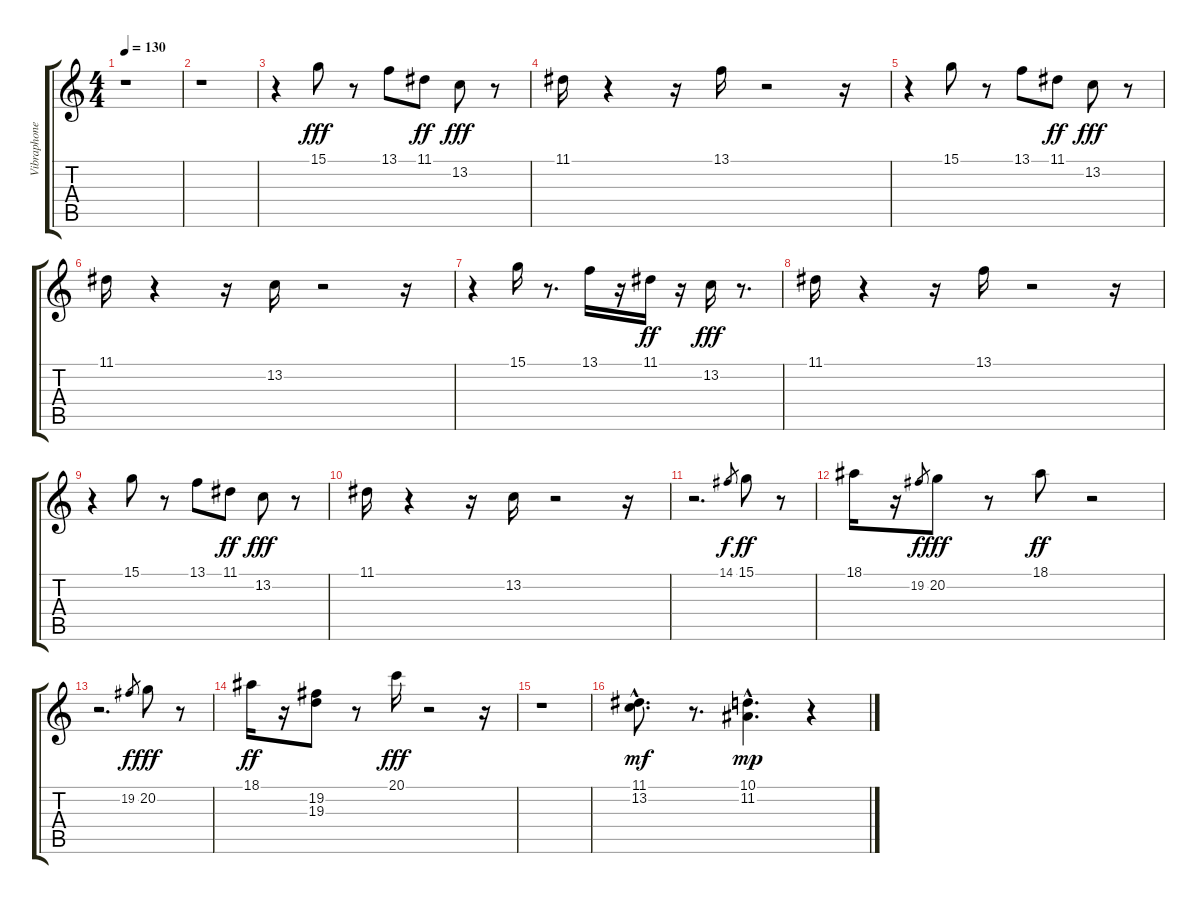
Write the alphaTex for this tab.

\track ("Vibraphone" "Vibraphone") {instrument vibraphone}
\staff {score tabs}
\tuning (E4 B3 G3 D3 A2 E2) {hide}
\ts (4 4)
\tempo 130
\clef g2
\ks c
r.1{dy ff} |
r.1 |
r.4 15.1.8{dy fff} r.8 13.1.8 11.1.8{dy ff} 13.2.8{dy fff} r.8 |
11.1.16 r.4 r.16 13.1.16 r.2 r.16 |
r.4 15.1.8 r.8 13.1.8 11.1.8{dy ff} 13.2.8{dy fff} r.8 |
11.1.16 r.4 r.16 13.2.16 r.2 r.16 |
r.4 15.1.16 r.8{d} 13.1.16 r.16 11.1.16{dy ff} r.16 13.2.16{dy fff} r.8{d} |
11.1.16 r.4 r.16 13.1.16 r.2 r.16 |
r.4 15.1.8 r.8 13.1.8 11.1.8{dy ff} 13.2.8{dy fff} r.8 |
11.1.16 r.4 r.16 13.2.16 r.2 r.16 |
r.2{d} 14.1.8{gr dy f} 15.1.8{dy ff} r.8 |
18.1.16 r.16 19.2.8{gr dy f} 20.2.8{dy fff} r.8 18.1.8{dy ff} r.2 |
r.2{d} 19.2.8{gr dy f} 20.2.8{dy fff} r.8 |
18.1.16{dy ff} r.16 (19.2 19.3).8 r.8 20.1.16{dy fff} r.2 r.16 |
r.1 |
(11.1{hac} 13.2{hac}).8{d dy mf} r.8{d} (10.1{hac} 11.2{hac}).4{d dy mp} r.4
